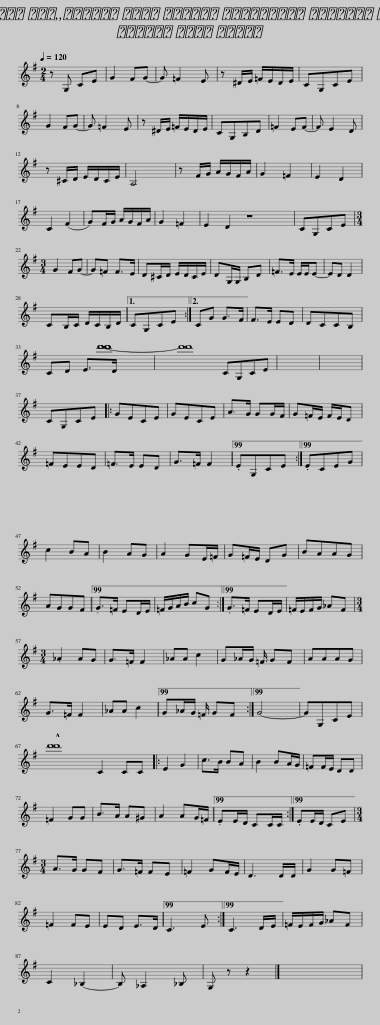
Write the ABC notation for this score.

X:1
%%score ( 1 2 )
L:1/8
Q:1/4=120
M:2/4
I:linebreak $
K:G
V:1 treble
V:2 treble
V:1
 z G, CE | G2 FG- | G =F2 E | z ^D/E/ =F/E/D/E/ | CG,CE |$ %5
 G2 FG- | G =F2 E | z ^D/E/ =F/E/D/E/ | CG,B,D | =F2 EF- | %10
 F E2 D |$ z ^C/D/ E/D/C/E/ | A,4 | z F/G/ A/G/F/A/ | G2 =F2 | %15
 E2 D2 |$ C2 (F2 | G)F/G/ A/G/F/A/ | G2 =F2 | E2 D2 z8 | %20
 CG,CE |$[M:3/4] G2 FG- | G=F F>E | D^C/D/ E/D/C/E/ | DG,/G,/ B,D | %25
 =F>E E/E/E- | ED D2 |$ CB,/C/ D/C/B,/D/ |1 CG,CE :|2 CG G>F || %30
 F>E ED | DCCB, |$ CD E>D x15/2 | x31/2 | x6 | %35
 x6 |$ CG,CE |: GECE | GECE | A>G GG/F/ | %40
 G=F/E/ F/E/D |$ =FEED | =F>E ED | G>=F F2 |99 .EG,CE :|99 %45
 .ECEG ||$ c2 BA | B2 AG | A2 GE/=F/ | G=F/E/ DG | %50
 BAAG |$ AGGF |99 .G>=F ED/E/ | =F/G/A/B/ cG :|99 .G>=F ED/E/ || %55
 =F/E/F/G/ _AF |$[M:3/4] ._A2 AG | G>=F F2 | _AA c2 | G_A/G/ =F/ GF | %60
 AAAG |$ G>=F F2 | _AA c2 |99 G_A/G/ =F/ GF :|99 G4- || %65
 GG,CE |$ !^![d'd']8 C2 CC |: E2 G2 | c>B BA | B2 BA/G/ | %70
 =FF/E/ DD |$ =F2 GG | B>A A^G | A2 AG/=F/ |99 .EE/D/ CC/C/ :|99 %75
 .EE/D/ CE ||$[M:3/4] A>G GF | G>=F FE | =F2 GF/E/ | D3 D/D/ | %80
 G2 G=F |$ =F2 FE | ED E>D |99 C3 E :|99 C3 D/E/ || %85
 =F/E/F/G/ _AF |$ C2 _B,2- | B, _A,2 _B, | G, z z2 |] x6 | %90
V:2
 x4 | x4 | x4 | x4 | x4 |$ %5
 x4 | x4 | x4 | x4 | x4 | %10
 x4 |$ x4 | x4 | x4 | x4 | %15
 x4 |$ x4 | x4 | x4 | x12 | %20
 x4 |$[M:3/4] x4 | x4 | x4 | x4 | %25
 x4 | x4 |$ x4 |1 x4 :|2 x4 || %30
 x4 | x4 |$ x7/2 [d'-d'd'd']8 | x7/2 [d'd']8 CG,CE | x6 | %35
 x6 |$ x4 |: x4 | x4 | x4 | %40
 x4 |$ x4 | x4 | x4 |99 x4 :|99 %45
 x4 ||$ x4 | x4 | x4 | x4 | %50
 x4 |$ x4 |99 x4 | x4 :|99 x4 || %55
 x4 |$[M:3/4] x4 | x4 | x4 | x9/2 | %60
 x4 |$ x4 | x4 |99 x9/2 :|99 x4 || %65
 x4 |$ x12 |: x4 | x4 | x4 | %70
 x4 |$ x4 | x4 | x4 |99 x4 :|99 %75
 x4 ||$[M:3/4] x4 | x4 | x4 | x4 | %80
 x4 |$ x4 | x4 |99 x4 :|99 x4 || %85
 x4 |$ x4 | x4 | x4 |] x6 | %90
